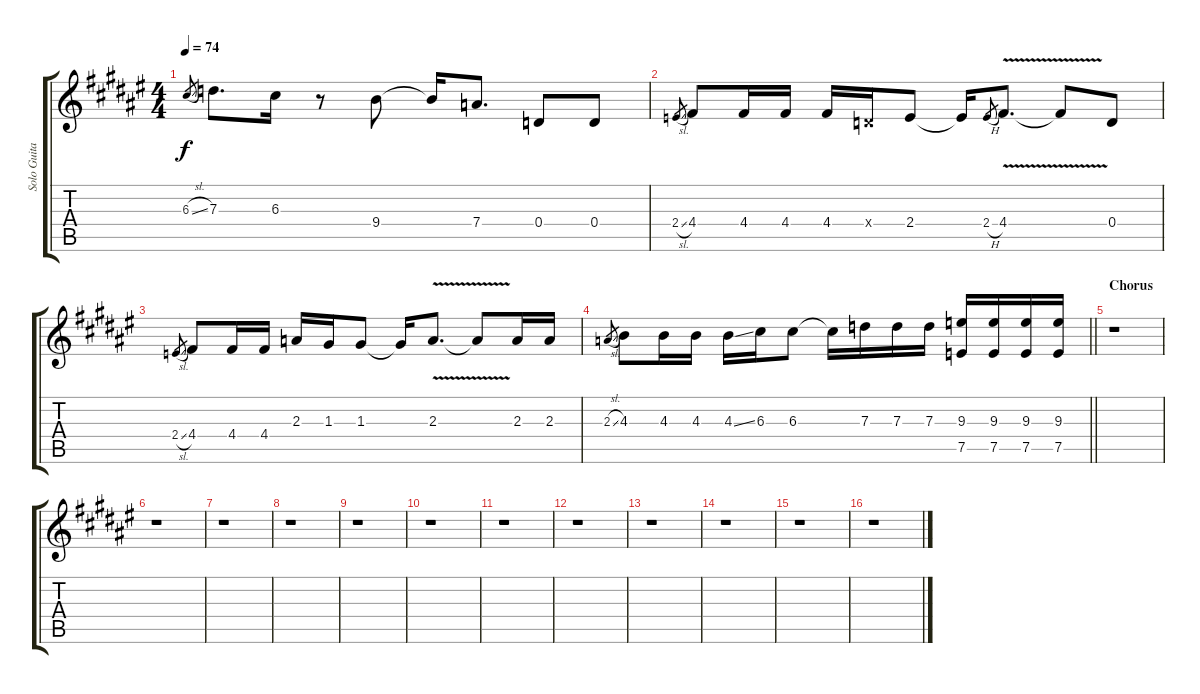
\track ("Solo Guitar" "Solo Guita") {instrument acousticguitarsteel}
\staff {score tabs}
\tuning (E4 B3 G3 D3 A2 E2) {hide}
\ts (4 4)
\tempo 74
\clef g2
\ks f#
6.3{sl}.8{gr dy f} 7.3.8{d} 6.3.16 r.8 9.4.8 9.4{t}.16 7.4.8{d} 0.4.8 0.4.8 |
2.4{sl}.8{gr} 4.4.8 4.4.16 4.4.16 4.4.16 0.4{x}.16 2.4.8 2.4{t}.16 2.4{h}.8{gr} 4.4{v}.8{d} 4.4{v t}.8 0.4.8 |
2.4{sl}.8{gr} 4.4.8 4.4.16 4.4.16 2.3.16 1.3.16 1.3.8 1.3{t}.16 2.3{v}.8{d} 2.3{t}.8 2.3.16 2.3.16 |
\barLineRight lightlight
2.3{sl}.8{gr} 4.3.8 4.3.16 4.3.16 4.3{ss}.16 6.3.16 6.3.8 6.3{t}.16 7.3.16 7.3.16 7.3.16 (9.3 7.5).16 (9.3 7.5).16 (9.3 7.5).16 (9.3 7.5).16 |
\section ("" "Chorus")
r.1 |
r.1 |
r.1 |
r.1 |
r.1 |
r.1 |
r.1 |
r.1 |
r.1 |
r.1 |
r.1 |
r.1
